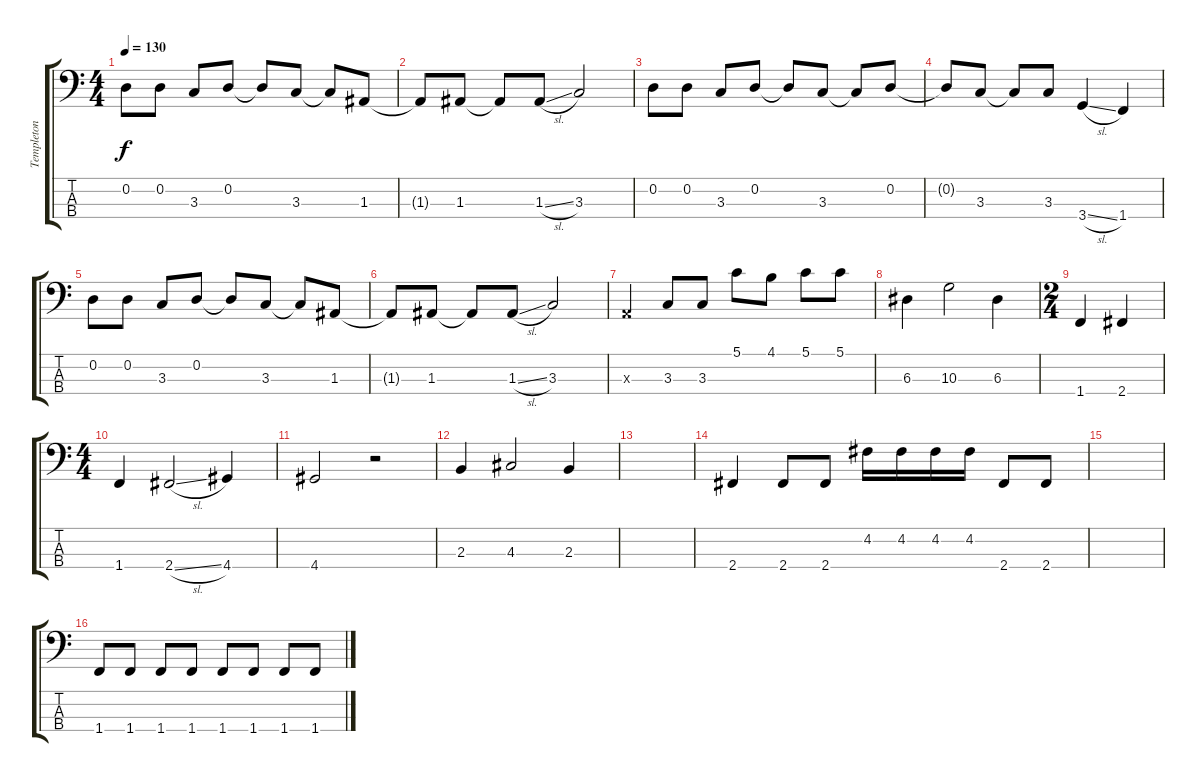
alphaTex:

\track ("Templeton 'Face' Peck" "Templeton ") {instrument fretlessbass}
\staff {score tabs}
\tuning (G2 D2 A1 E1) {hide}
\ts (4 4)
\tempo 130
\clef f4
\ks c
0.2.8{dy f} 0.2.8 3.3.8 0.2.8 0.2{t}.8 3.3.8 3.3{t}.8 1.3.8 |
1.3{t}.8 1.3.8 1.3{t}.8 1.3{sl}.8 3.3.2 |
0.2.8 0.2.8 3.3.8 0.2.8 0.2{t}.8 3.3.8 3.3{t}.8 0.2.8 |
0.2{t}.8 3.3.8 3.3{t}.8 3.3.8 3.4{sl}.4 1.4.4 |
0.2.8 0.2.8 3.3.8 0.2.8 0.2{t}.8 3.3.8 3.3{t}.8 1.3.8 |
1.3{t}.8 1.3.8 1.3{t}.8 1.3{sl}.8 3.3.2 |
0.3{x}.4 3.3.8 3.3.8 5.1.8 4.1.8 5.1.8 5.1.8 |
6.3.4 10.3.2 6.3.4 |
\ts (2 4)
1.4.4 2.4.4 |
\ts (4 4)
1.4.4 2.4{sl}.2 4.4.4 |
4.4.2 r.2 |
2.3.4 4.3.2 2.3.4 |
|
2.4.4 2.4.8 2.4.8 4.2.16 4.2.16 4.2.16 4.2.16 2.4.8 2.4.8 |
|
1.4.8 1.4.8 1.4.8 1.4.8 1.4.8 1.4.8 1.4.8 1.4.8
